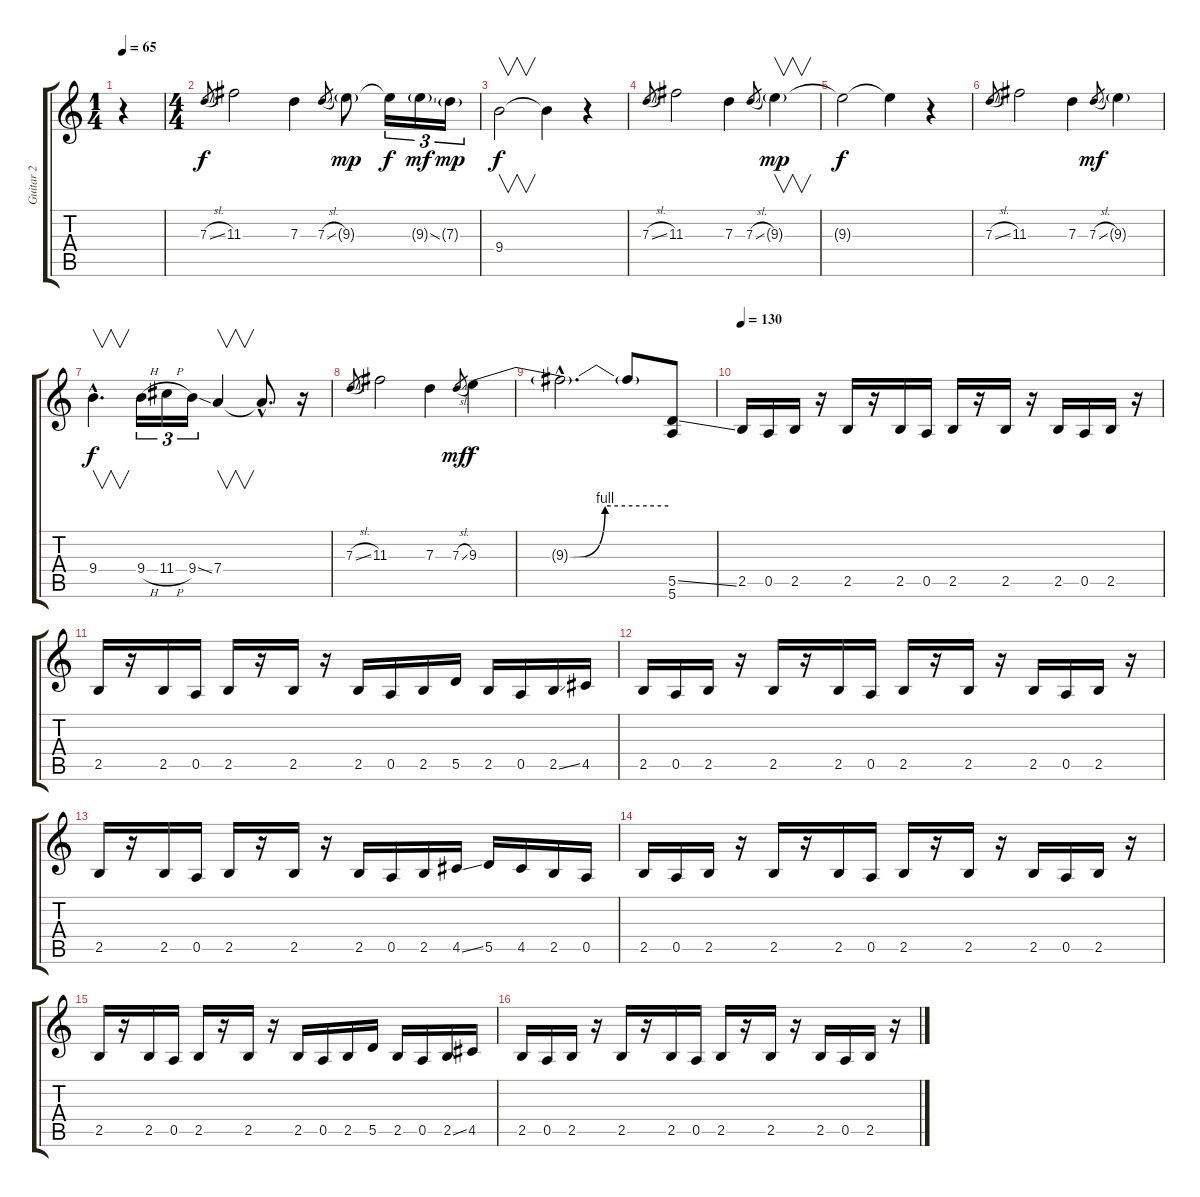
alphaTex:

\track ("Guitar 2" "Guitar 2") {instrument distortionguitar}
\staff {score tabs}
\tuning (E4 B3 G3 D3 A2 E2) {hide}
\ts (1 4)
\tempo 65
\clef g2
\ks c
r.4{dy f instrument distortionguitar} |
\ts (4 4)
7.3{sl}.8{gr} 11.3.2 7.3.4 7.3{sl}.8{gr} 9.3{g}.8{dy mp} 9.3{t}.16{tu (3 2) dy f} 9.3{ss g}.16{tu (3 2) dy mf} 7.3{g}.16{tu (3 2) dy mp} |
9.4.2{v dy f} 9.4{t}.4 r.4 |
7.3{sl}.8{gr} 11.3.2 7.3.4 7.3{sl}.8{gr} 9.3{g}.4{v dy mp} |
9.3{t}.2{dy f} 9.3{t}.4 r.4 |
7.3{sl}.8{gr} 11.3.2 7.3.4 7.3{sl}.8{gr dy mf} 9.3{g}.4 |
9.4{hac}.4{v d dy f} 9.4{h}.16{tu (3 2)} 11.4{h}.16{tu (3 2)} 9.4{ss}.16{tu (3 2)} 7.4.4{v} 7.4{hac t}.8{d} r.16 |
7.3{sl}.8{gr} 11.3.2 7.3.4 7.3{sl}.8{gr dy mf} 9.3{be (custom 0 0 30 0 40 4 60 4)}.4{dy f} |
9.3{hac t}.2{d} 9.3{t}.8 (5.5{ss} 5.6).8 |
\tempo 130
2.5.16 0.5.16 2.5.16 r.16 2.5.16 r.16 2.5.16 0.5.16 2.5.16 r.16 2.5.16 r.16 2.5.16 0.5.16 2.5.16 r.16 |
2.5.16 r.16 2.5.16 0.5.16 2.5.16 r.16 2.5.16 r.16 2.5.16 0.5.16 2.5.16 5.5.16 2.5.16 0.5.16 2.5{ss}.16 4.5.16 |
2.5.16 0.5.16 2.5.16 r.16 2.5.16 r.16 2.5.16 0.5.16 2.5.16 r.16 2.5.16 r.16 2.5.16 0.5.16 2.5.16 r.16 |
2.5.16 r.16 2.5.16 0.5.16 2.5.16 r.16 2.5.16 r.16 2.5.16 0.5.16 2.5.16 4.5{ss}.16 5.5.16 4.5.16 2.5.16 0.5.16 |
2.5.16 0.5.16 2.5.16 r.16 2.5.16 r.16 2.5.16 0.5.16 2.5.16 r.16 2.5.16 r.16 2.5.16 0.5.16 2.5.16 r.16 |
2.5.16 r.16 2.5.16 0.5.16 2.5.16 r.16 2.5.16 r.16 2.5.16 0.5.16 2.5.16 5.5.16 2.5.16 0.5.16 2.5{ss}.16 4.5.16 |
2.5.16 0.5.16 2.5.16 r.16 2.5.16 r.16 2.5.16 0.5.16 2.5.16 r.16 2.5.16 r.16 2.5.16 0.5.16 2.5.16 r.16
